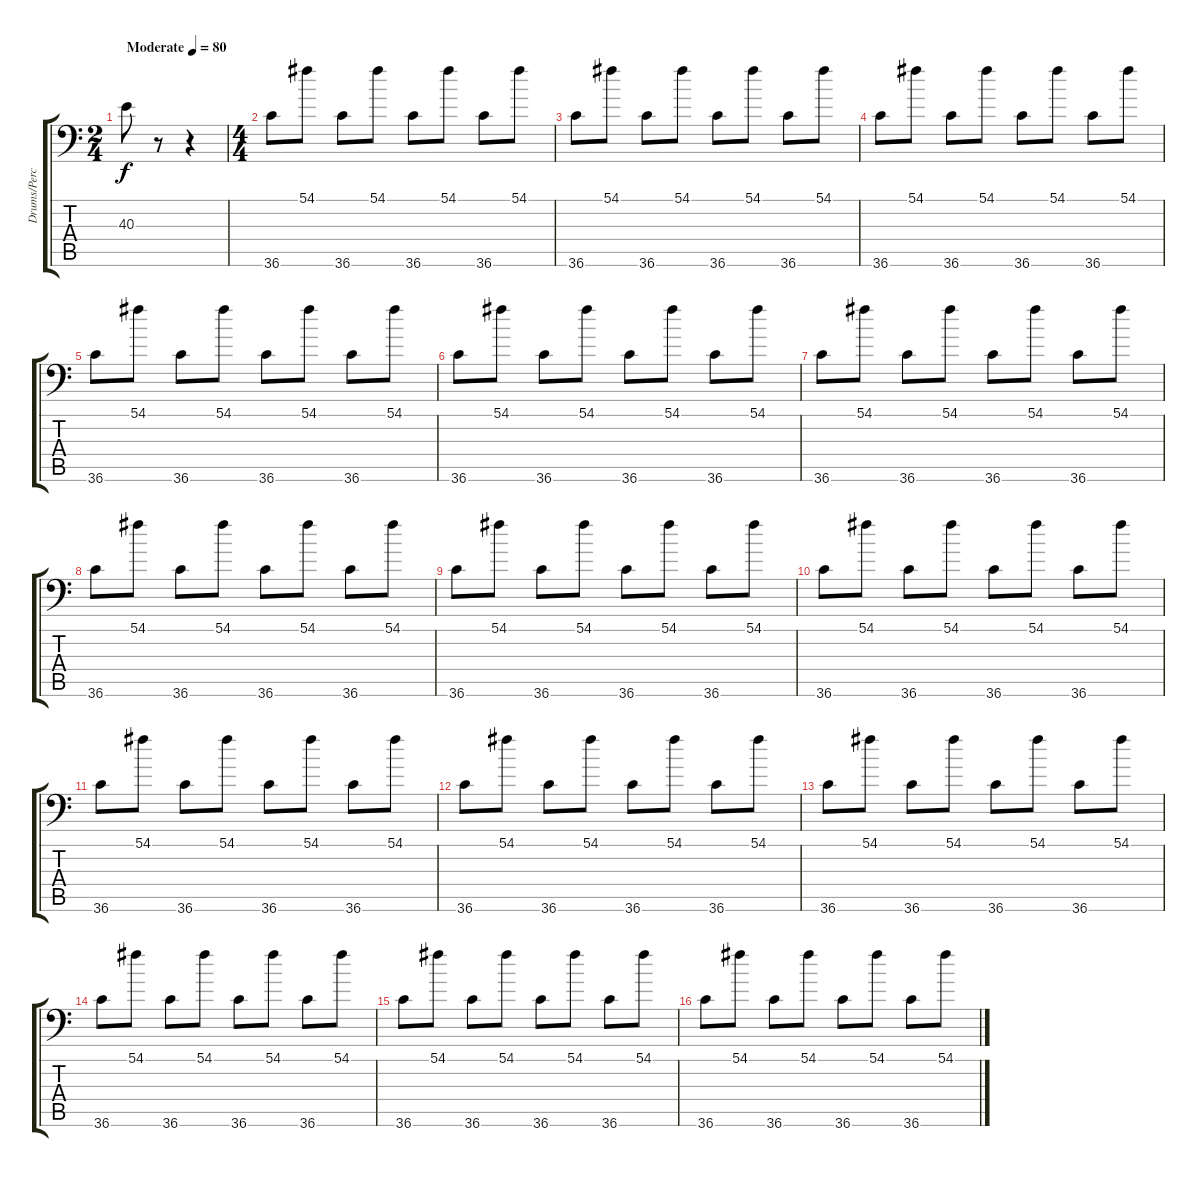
\track ("Drums/Percussion" "Drums/Perc") {instrument acousticgrandpiano}
\staff {score tabs}
\tuning (C-1 C-1 C-1 C-1 C-1 C-1) {hide}
\ts (2 4)
\tempo (80 "Moderate")
\clef f4
\ks c
40.3.8{dy f instrument acousticgrandpiano} r.8 r.4 |
\ts (4 4)
36.6.8 54.1.8 36.6.8 54.1.8 36.6.8 54.1.8 36.6.8 54.1.8 |
36.6.8 54.1.8 36.6.8 54.1.8 36.6.8 54.1.8 36.6.8 54.1.8 |
36.6.8 54.1.8 36.6.8 54.1.8 36.6.8 54.1.8 36.6.8 54.1.8 |
36.6.8 54.1.8 36.6.8 54.1.8 36.6.8 54.1.8 36.6.8 54.1.8 |
36.6.8 54.1.8 36.6.8 54.1.8 36.6.8 54.1.8 36.6.8 54.1.8 |
36.6.8 54.1.8 36.6.8 54.1.8 36.6.8 54.1.8 36.6.8 54.1.8 |
36.6.8 54.1.8 36.6.8 54.1.8 36.6.8 54.1.8 36.6.8 54.1.8 |
36.6.8 54.1.8 36.6.8 54.1.8 36.6.8 54.1.8 36.6.8 54.1.8 |
36.6.8 54.1.8 36.6.8 54.1.8 36.6.8 54.1.8 36.6.8 54.1.8 |
36.6.8 54.1.8 36.6.8 54.1.8 36.6.8 54.1.8 36.6.8 54.1.8 |
36.6.8 54.1.8 36.6.8 54.1.8 36.6.8 54.1.8 36.6.8 54.1.8 |
36.6.8 54.1.8 36.6.8 54.1.8 36.6.8 54.1.8 36.6.8 54.1.8 |
36.6.8 54.1.8 36.6.8 54.1.8 36.6.8 54.1.8 36.6.8 54.1.8 |
36.6.8 54.1.8 36.6.8 54.1.8 36.6.8 54.1.8 36.6.8 54.1.8 |
36.6.8 54.1.8 36.6.8 54.1.8 36.6.8 54.1.8 36.6.8 54.1.8
